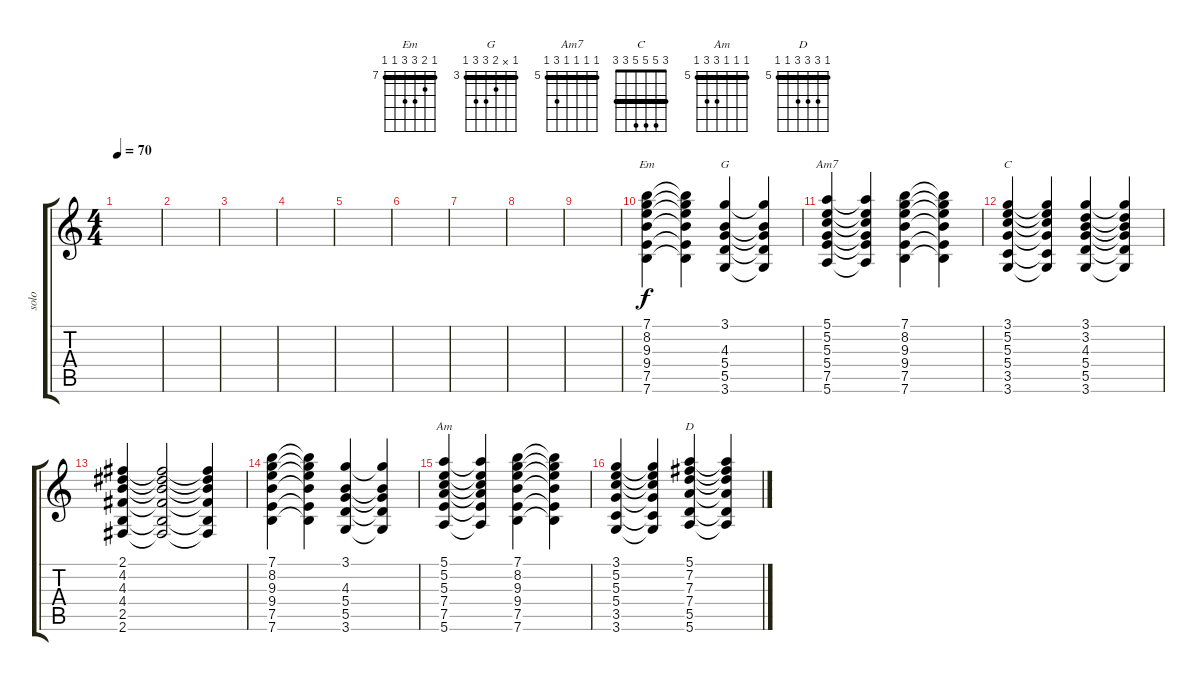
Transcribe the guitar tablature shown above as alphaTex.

\track ("solo" "solo") {instrument guitarharmonics}
\staff {score tabs}
\tuning (E4 B3 G3 D3 A2 E2) {hide}
\chord ("Em" 7 8 9 9 7 7) {firstfret 7 barre 7}
\chord ("G" 3 x 4 5 5 3) {firstfret 3 barre 3}
\chord ("Am7" 5 5 5 5 7 5) {firstfret 5 barre 5}
\chord ("C" 3 5 5 5 3 3) {barre 3}
\chord ("Am" 5 5 5 7 7 5) {firstfret 5 barre 5}
\chord ("D" 5 7 7 7 5 5) {firstfret 5 barre 5}
\ts (4 4)
\tempo 70
\clef g2
\ks c
|
|
|
|
|
|
|
|
|
(7.1 8.2 9.3 9.4 7.5 7.6).4{ch "Em" volume 9 instrument overdrivenguitar} (7.1{t} 8.2{t} 9.3{t} 9.4{t} 7.5{t} 7.6{t}).4 (3.1 4.3 5.4 5.5 3.6).4{ch "G"} (3.1{t} 4.3{t} 5.4{t} 5.5{t} 3.6{t}).4 |
(5.1 5.2 5.3 5.4 7.5 5.6).4{ch "Am7"} (5.1{t} 5.2{t} 5.3{t} 5.4{t} 7.5{t} 5.6{t}).4 (7.1 8.2 9.3 9.4 7.5 7.6).4 (7.1{t} 8.2{t} 9.3{t} 9.4{t} 7.5{t} 7.6{t}).4 |
(3.1 5.2 5.3 5.4 3.5 3.6).4{ch "C"} (3.1{t} 5.2{t} 5.3{t} 5.4{t} 3.5{t} 3.6{t}).4 (3.1 3.2 4.3 5.4 5.5 3.6).4 (3.1{t} 3.2{t} 4.3{t} 5.4{t} 5.5{t} 3.6{t}).4 |
(2.1 4.2 4.3 4.4 2.5 2.6).4 (2.1{t} 4.2{t} 4.3{t} 4.4{t} 2.5{t} 2.6{t}).2 (2.1{t} 4.2{t} 4.3{t} 4.4{t} 2.5{t} 2.6{t}).4 |
(7.1 8.2 9.3 9.4 7.5 7.6).4 (7.1{t} 8.2{t} 9.3{t} 9.4{t} 7.5{t} 7.6{t}).4 (3.1 4.3 5.4 5.5 3.6).4 (3.1{t} 4.3{t} 5.4{t} 5.5{t} 3.6{t}).4 |
(5.1 5.2 5.3 7.4 7.5 5.6).4{ch "Am"} (5.1{t} 5.2{t} 5.3{t} 7.4{t} 7.5{t} 5.6{t}).4 (7.1 8.2 9.3 9.4 7.5 7.6).4 (7.1{t} 8.2{t} 9.3{t} 9.4{t} 7.5{t} 7.6{t}).4 |
(3.1 5.2 5.3 5.4 3.5 3.6).4 (3.1{t} 5.2{t} 5.3{t} 5.4{t} 3.5{t} 3.6{t}).4 (5.1 7.2 7.3 7.4 5.5 5.6).4{ch "D"} (5.1{t} 7.2{t} 7.3{t} 7.4{t} 5.5{t} 5.6{t}).4
